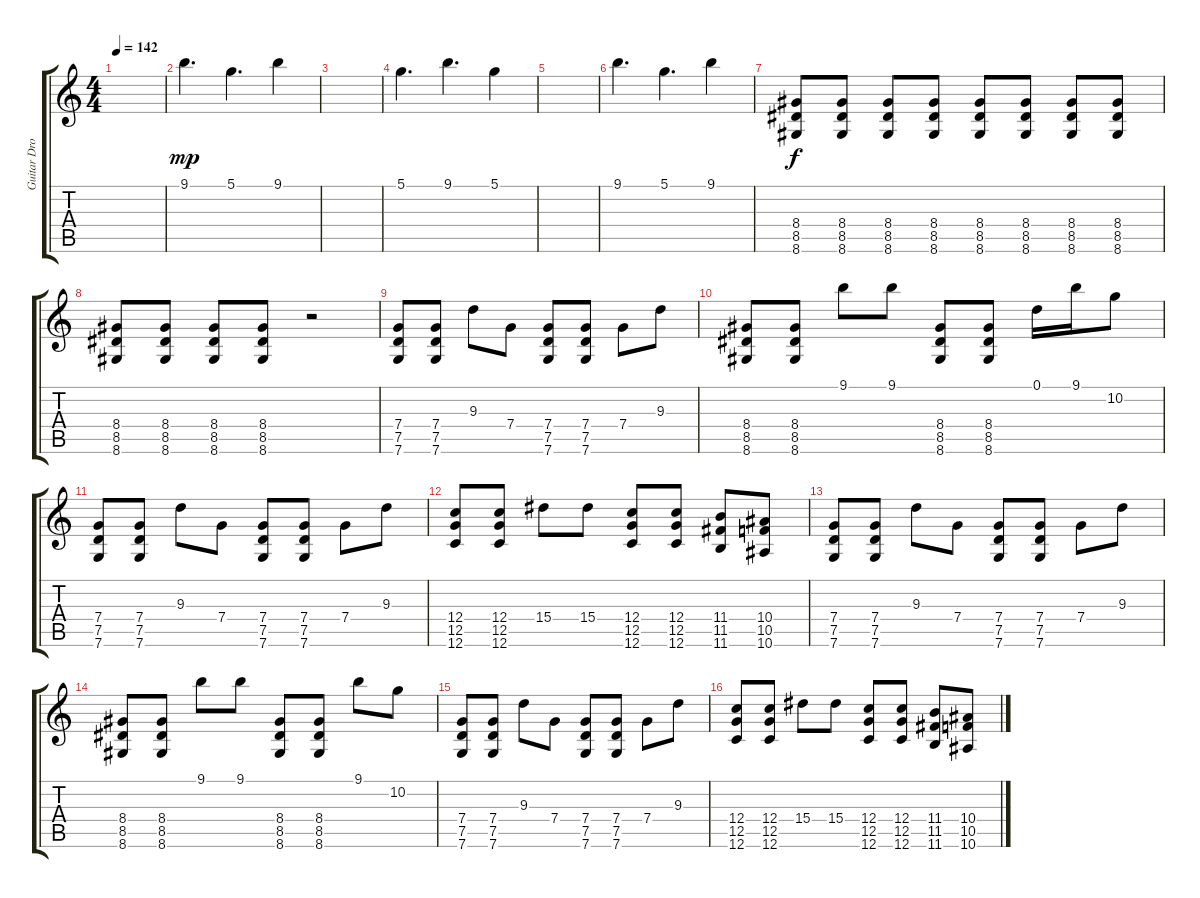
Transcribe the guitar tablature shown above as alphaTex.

\track ("Guitar Drop C" "Guitar Dro") {instrument distortionguitar}
\staff {score tabs}
\tuning (D4 A3 F3 C3 G2 C2) {hide}
\ts (4 4)
\tempo 142
\clef g2
\ks c
|
9.1.4{d dy mp} 5.1.4{d} 9.1.4 |
|
5.1.4{d} 9.1.4{d} 5.1.4 |
|
9.1.4{d} 5.1.4{d} 9.1.4 |
(8.4 8.5 8.6).8{dy f} (8.4 8.5 8.6).8 (8.4 8.5 8.6).8 (8.4 8.5 8.6).8 (8.4 8.5 8.6).8 (8.4 8.5 8.6).8 (8.4 8.5 8.6).8 (8.4 8.5 8.6).8 |
(8.4 8.5 8.6).8 (8.4 8.5 8.6).8 (8.4 8.5 8.6).8 (8.4 8.5 8.6).8 r.2 |
(7.4 7.5 7.6).8 (7.4 7.5 7.6).8 9.3.8 7.4.8 (7.4 7.5 7.6).8 (7.4 7.5 7.6).8 7.4.8 9.3.8 |
(8.4 8.5 8.6).8 (8.4 8.5 8.6).8 9.1.8 9.1.8 (8.4 8.5 8.6).8 (8.4 8.5 8.6).8 0.1.16 9.1.16 10.2.8 |
(7.4 7.5 7.6).8 (7.4 7.5 7.6).8 9.3.8 7.4.8 (7.4 7.5 7.6).8 (7.4 7.5 7.6).8 7.4.8 9.3.8 |
(12.4 12.5 12.6).8 (12.4 12.5 12.6).8 15.4.8 15.4.8 (12.4 12.5 12.6).8 (12.4 12.5 12.6).8 (11.4 11.5 11.6).8 (10.4 10.5 10.6).8 |
(7.4 7.5 7.6).8 (7.4 7.5 7.6).8 9.3.8 7.4.8 (7.4 7.5 7.6).8 (7.4 7.5 7.6).8 7.4.8 9.3.8 |
(8.4 8.5 8.6).8 (8.4 8.5 8.6).8 9.1.8 9.1.8 (8.4 8.5 8.6).8 (8.4 8.5 8.6).8 9.1.8 10.2.8 |
(7.4 7.5 7.6).8 (7.4 7.5 7.6).8 9.3.8 7.4.8 (7.4 7.5 7.6).8 (7.4 7.5 7.6).8 7.4.8 9.3.8 |
(12.4 12.5 12.6).8 (12.4 12.5 12.6).8 15.4.8 15.4.8 (12.4 12.5 12.6).8 (12.4 12.5 12.6).8 (11.4 11.5 11.6).8 (10.4 10.5 10.6).8
